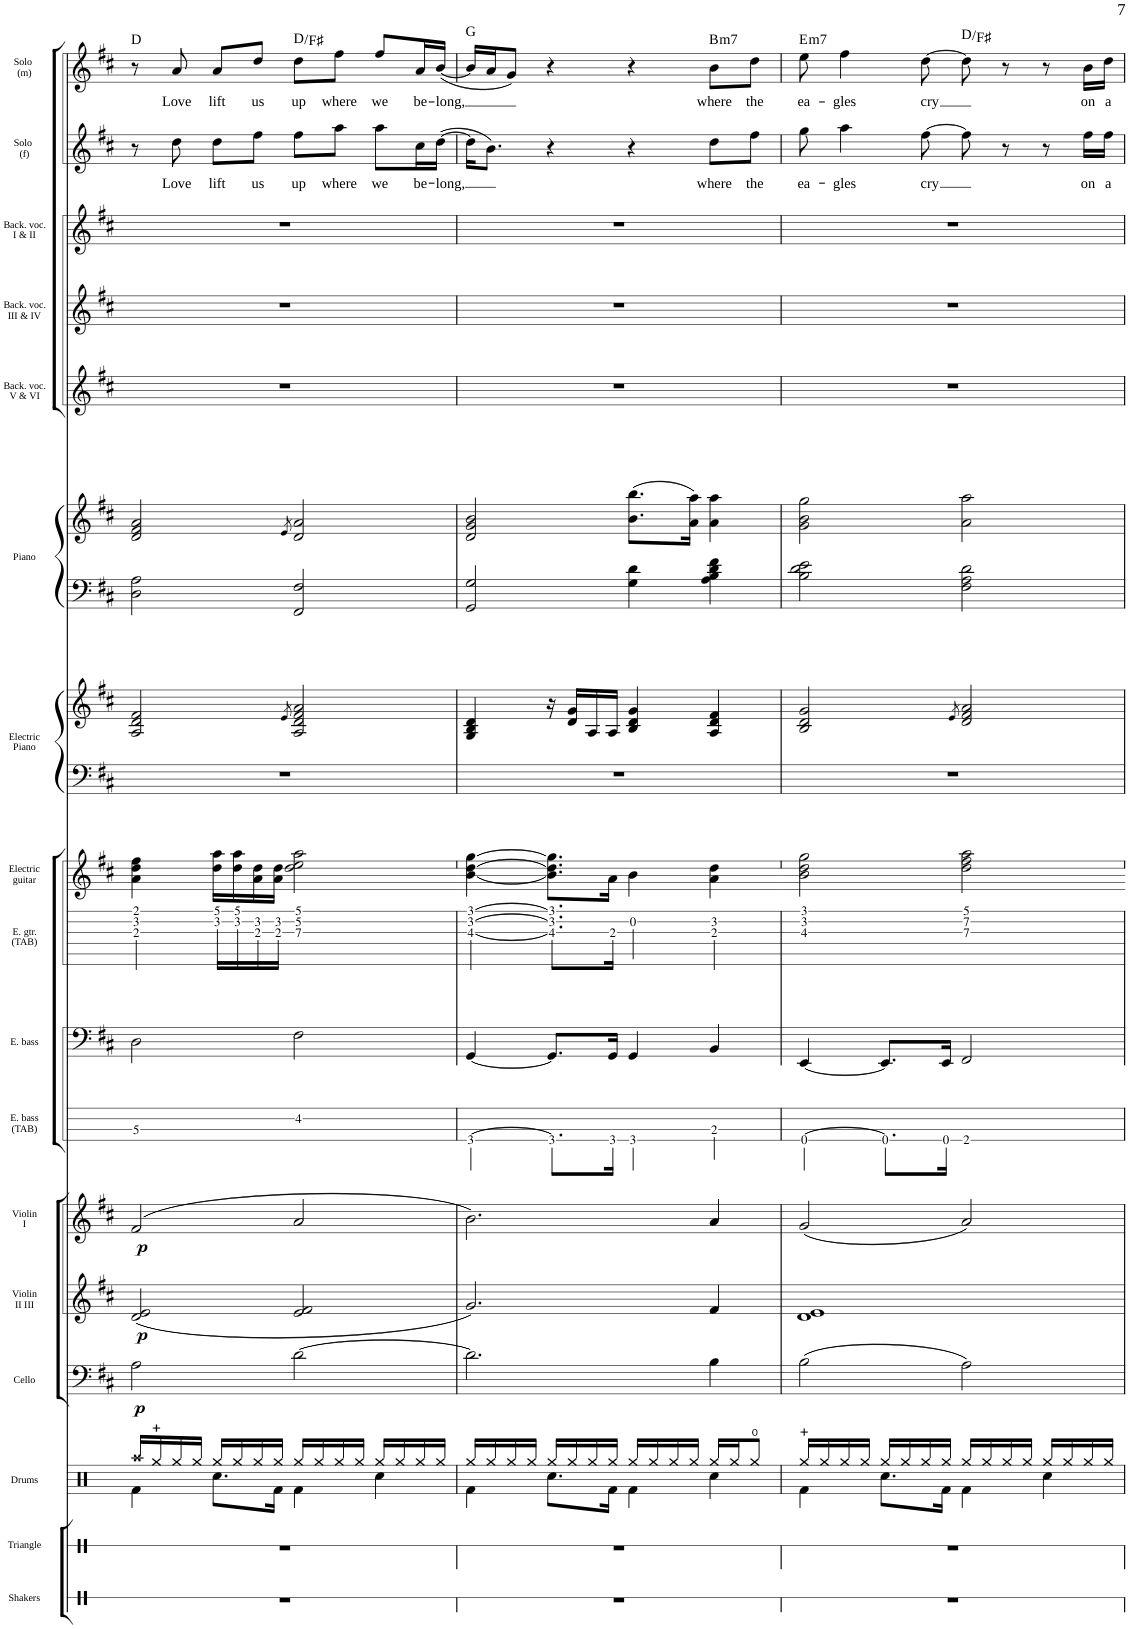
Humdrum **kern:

**kern	**kern	**kern	**kern	**dynam	**kern	**dynam	**kern	**dynam	**kern	**kern	**kern	**kern	**kern	**kern	**kern	**kern	**kern	**kern	**kern	**kern	**text	**kern	**text	**harte
*part17	*part16	*part15	*part14	*part14	*part13	*part13	*part12	*part12	*part11	*part10	*part9	*part8	*part7	*part7	*part6	*part6	*part5	*part4	*part3	*part2	*part2	*part1	*part1	*part1
*staff19	*staff18	*staff17	*staff16	*staff16	*staff15	*staff15	*staff14	*staff14	*staff13	*staff12	*staff11	*staff10	*staff9	*staff8	*staff7	*staff6	*staff5	*staff4	*staff3	*staff2	*staff2	*staff1	*staff1	*
*I"Shakers	*I"Triangle	*I"Drums	*I"Cello	*	*I"Violin II III	*	*I"Violin I	*	*I"E. bass (TAB)	*I"E. bass	*I"E. gtr. (TAB)	*I"Electric  guitar	*I"Electric  Piano	*	*I"Piano	*	*I"Back. voc. V &amp; VI	*I"Back. voc. III &amp; IV	*I"Back. voc. I &amp; II	*I"Solo   (f)	*	*I"Solo   (m)	*	*
*I'Shks.	*I'Trgl.	*I'Drm.	*	*	*I'Vln. II III	*	*I'Vln. I	*	*I'E. bass  (TAB)	*	*I'E. gtr. (TAB)	*I'Elec. gtr.	*I'E.   Pno.	*	*I'Pno.	*	*	*	*	*I'Solo   (f)	*	*I'Solo   (m)	*	*
!!LO:PB:g=z
*stria1	*stria1	*	*	*	*	*	*	*	*stria4	*	*stria6	*	*	*	*	*	*	*	*	*	*	*	*	*
*clefX	*clefX	*clefX	*clefF4	*	*clefG2	*	*clefG2	*	*	*clefF4	*	*clefG2	*clefF4	*clefG2	*clefF4	*clefG2	*clefG2	*clefG2	*clefG2	*clefG2	*	*clefG2	*	*
*	*	*	*	*	*	*	*	*	*	*Trd7c12	*	*Trd7c12	*	*	*	*	*	*	*	*Trd5c9	*	*Trd8c14	*	*
*k[f#c#]	*k[f#c#]	*k[f#c#]	*k[f#c#]	*	*k[f#c#]	*	*k[f#c#]	*	*k[f#c#]	*k[f#c#]	*k[f#c#]	*k[f#c#]	*k[f#c#]	*k[f#c#]	*k[f#c#]	*k[f#c#]	*k[f#c#]	*k[f#c#]	*k[f#c#]	*k[f#c#]	*	*k[f#c#]	*	*
*D:	*D:	*D:	*D:	*	*D:	*	*D:	*	*D:	*D:	*D:	*D:	*D:	*D:	*D:	*D:	*D:	*D:	*D:	*D:	*	*D:	*	*
*M4/4	*M4/4	*M4/4	*M4/4	*	*M4/4	*	*M4/4	*	*	*M4/4	*	*M4/4	*M4/4	*M4/4	*M4/4	*M4/4	*M4/4	*M4/4	*M4/4	*M4/4	*	*M4/4	*	*
=1	=1	=1	=1	=1	=1	=1	=1	=1	=1	=1	=1	=1	=1	=1	=1	=1	=1	=1	=1	=1	=1	=1	=1	=1
*	*	*^	*	*	*	*	*	*	*	*	*	*	*	*	*	*	*	*	*	*	*	*	*	*
!	!	!	!	!	!LO:DY:b	!	!LO:DY:b	!	!LO:DY:b	!	!	!	!	!	!	!	!	!	!	!	!	!	!	!	!
1r	1r	16Raa/LL	4Rf\	2A\	p	(2d/ 2e/	p	(2f#/	p	2DD	2D\	4A\ 4d\ 4f#\	4a\ 4dd\ 4ff#\	1r	2A/ 2d/ 2f#/	2D\ 2A\	2d/ 2f#/ 2a/	1r	1r	1r	8r	.	8r	.	D:maj
.	.	16Rgg/	.	.	.	.	.	.	.	.	.	.	.	.	.	.	.	.	.	.	.	.	.	.	.
!	!	!	!	!	!	!	!	!	!	!	!	!	!	!	!	!	!	!	!	!	!	!LO:LY:b	!	!LO:LY:b	!
.	.	16Rgg/	.	.	.	.	.	.	.	.	.	.	.	.	.	.	.	.	.	.	8dd\	Love	8a/	Love	.
.	.	16Rgg/JJ	.	.	.	.	.	.	.	.	.	.	.	.	.	.	.	.	.	.	.	.	.	.	.
!	!	!	!	!	!	!	!	!	!	!	!	!	!	!	!	!	!	!	!	!	!	!LO:LY:b	!	!LO:LY:b	!
.	.	16Rgg/LL	8.Rcc\L	.	.	.	.	.	.	.	.	16d\ 16a\LL	16dd\ 16aa\LL	.	.	.	.	.	.	.	8dd\L	lift	8a/L	lift	.
.	.	16Rgg/	.	.	.	.	.	.	.	.	.	16d\ 16a\	16dd\ 16aa\	.	.	.	.	.	.	.	.	.	.	.	.
!	!	!	!	!	!	!	!	!	!	!	!	!	!	!	!	!	!	!	!	!	!	!LO:LY:b	!	!LO:LY:b	!
.	.	16Rgg/	.	.	.	.	.	.	.	.	.	16A\ 16d\	16a\ 16dd\	.	.	.	.	.	.	.	8ff#\J	us	8dd/J	us	.
.	.	16Rgg/JJ	16Rf\Jk	.	.	.	.	.	.	.	.	16A\ 16d\JJ	16a\ 16dd\JJ	.	.	.	.	.	.	.	.	.	.	.	.
.	.	.	.	.	.	.	.	.	.	.	.	.	.	.	8qe/	.	8qe/	.	.	.	.	.	.	.	.
!	!	!	!	!	!	!	!	!	!	!	!	!	!	!	!	!	!	!	!	!	!	!LO:LY:b	!	!LO:LY:b	!
.	.	16Rgg/LL	4Rf\	[2d\	.	2e/ 2f#/	.	2a/	.	2FF#	2F#\	2d 2e 2a	2dd\ 2ee\ 2aa\	.	2A/ 2d/ 2f#/ 2a/	2FF#/ 2F#/	2d/ 2a/	.	.	.	8ff#\L	up	8dd\L	up	D:maj/3
.	.	16Rgg/	.	.	.	.	.	.	.	.	.	.	.	.	.	.	.	.	.	.	.	.	.	.	.
!	!	!	!	!	!	!	!	!	!	!	!	!	!	!	!	!	!	!	!	!	!	!LO:LY:b	!	!LO:LY:b	!
.	.	16Rgg/	.	.	.	.	.	.	.	.	.	.	.	.	.	.	.	.	.	.	8aa\J	where	8ff#\J	where	.
.	.	16Rgg/JJ	.	.	.	.	.	.	.	.	.	.	.	.	.	.	.	.	.	.	.	.	.	.	.
!	!	!	!	!	!	!	!	!	!	!	!	!	!	!	!	!	!	!	!	!	!	!LO:LY:b	!	!LO:LY:b	!
.	.	16Rgg/LL	4Rcc\	.	.	.	.	.	.	.	.	.	.	.	.	.	.	.	.	.	8aa\L	we	8ff#/L	we	.
.	.	16Rgg/	.	.	.	.	.	.	.	.	.	.	.	.	.	.	.	.	.	.	.	.	.	.	.
!	!	!	!	!	!	!	!	!	!	!	!	!	!	!	!	!	!	!	!	!	!	!LO:LY:b	!	!LO:LY:b	!
.	.	16Rgg/	.	.	.	.	.	.	.	.	.	.	.	.	.	.	.	.	.	.	16cc#\L	be-	16a/L	be-	.
!	!	!	!	!	!	!	!	!	!	!	!	!	!	!	!	!	!	!	!	!	!	!LO:LY:b	!	!LO:LY:b	!
.	.	16Rgg/JJ	.	.	.	.	.	.	.	.	.	.	.	.	.	.	.	.	.	.	([16dd\JJ	-long,	([16b/JJ	-long,	.
=2	=2	=2	=2	=2	=2	=2	=2	=2	=2	=2	=2	=2	=2	=2	=2	=2	=2	=2	=2	=2	=2	=2	=2	=2	=2
1r	1r	16Rgg/LL	4Rf\	2.d\]	.	2.g/)	.	2.b\)	.	[4GGG\	[4GG/	[4B\ [4d\ [4g\	[4b\ [4dd\ [4gg\	1r	4G/ 4B/ 4d/	2GG/ 2G/	2d/ 2g/ 2b/	1r	1r	1r	16dd\KL]	.	16b/LL]	.	G:maj
.	.	16Rgg/	.	.	.	.	.	.	.	.	.	.	.	.	.	.	.	.	.	.	8.b\J)	.	16a/J	.	.
.	.	16Rgg/	.	.	.	.	.	.	.	.	.	.	.	.	.	.	.	.	.	.	.	.	8g/J)	.	.
.	.	16Rgg/JJ	.	.	.	.	.	.	.	.	.	.	.	.	.	.	.	.	.	.	.	.	.	.	.
.	.	16Rgg/LL	8.Rcc\L	.	.	.	.	.	.	8.GGG\L]	8.GG/L]	8.B\] 8.d\] 8.g\]L	8.b\] 8.dd\] 8.gg\]L	.	16r	.	.	.	.	.	4r	.	4r	.	.
.	.	16Rgg/	.	.	.	.	.	.	.	.	.	.	.	.	16d/ 16g/LL	.	.	.	.	.	.	.	.	.	.
.	.	16Rgg/	.	.	.	.	.	.	.	.	.	.	.	.	16A/	.	.	.	.	.	.	.	.	.	.
.	.	16Rgg/JJ	16Rf\Jk	.	.	.	.	.	.	16GGG\Jk	16GG/Jk	16A\Jk	16a\Jk	.	16A/JJ	.	.	.	.	.	.	.	.	.	.
.	.	16Rgg/LL	4Rf\	.	.	.	.	.	.	4GGG\	4GG/	4B\	4b\	.	4B/ 4d/ 4g/	4G\ 4d\	(8.b\ 8.bb\L	.	.	.	4r	.	4r	.	.
.	.	16Rgg/	.	.	.	.	.	.	.	.	.	.	.	.	.	.	.	.	.	.	.	.	.	.	.
.	.	16Rgg/	.	.	.	.	.	.	.	.	.	.	.	.	.	.	.	.	.	.	.	.	.	.	.
.	.	16Rgg/JJ	.	.	.	.	.	.	.	.	.	.	.	.	.	.	16a\ 16aa\Jk)	.	.	.	.	.	.	.	.
!	!	!	!	!	!	!	!	!	!	!	!	!	!	!	!	!	!	!	!	!	!	!LO:LY:b	!	!LO:LY:b	!LO:H:kt=m7
.	.	16Rgg/LL	4Rcc\	4B\	.	4f#/	.	4a/	.	4BBB\	4BB/	4A\ 4d\	4a\ 4dd\	.	4A/ 4d/ 4f#/	4A\ 4B\ 4d\ 4f#\	4a\ 4aa\	.	.	.	8dd\L	where	8b\L	where	B:min7
.	.	16Rgg/J	.	.	.	.	.	.	.	.	.	.	.	.	.	.	.	.	.	.	.	.	.	.	.
!	!	!	!	!	!	!	!	!	!	!	!	!	!	!	!	!	!	!	!	!	!	!LO:LY:b	!	!LO:LY:b	!
.	.	8Rgg/J	.	.	.	.	.	.	.	.	.	.	.	.	.	.	.	.	.	.	8ff#\J	the	8dd\J	the	.
=3	=3	=3	=3	=3	=3	=3	=3	=3	=3	=3	=3	=3	=3	=3	=3	=3	=3	=3	=3	=3	=3	=3	=3	=3	=3
!	!	!	!	!	!	!	!	!	!	!	!	!	!	!	!	!	!	!	!	!	!	!LO:LY:b	!	!LO:LY:b	!LO:H:kt=m7
1r	1r	16Rgg/LL	4Rf\	(2B\	.	1d 1e	.	(2g/	.	[4EEE\	[4EE/	2B 2d 2g	2b\ 2dd\ 2gg\	1r	2B/ 2d/ 2g/	2B\ 2d\ 2e\	2g\ 2b\ 2gg\	1r	1r	1r	8gg\	ea-	8ee\	ea-	E:min7
.	.	16Rgg/	.	.	.	.	.	.	.	.	.	.	.	.	.	.	.	.	.	.	.	.	.	.	.
!	!	!	!	!	!	!	!	!	!	!	!	!	!	!	!	!	!	!	!	!	!	!LO:LY:b	!	!LO:LY:b	!
.	.	16Rgg/	.	.	.	.	.	.	.	.	.	.	.	.	.	.	.	.	.	.	4aa\	-gles	4ff#\	-gles	.
.	.	16Rgg/JJ	.	.	.	.	.	.	.	.	.	.	.	.	.	.	.	.	.	.	.	.	.	.	.
.	.	16Rgg/LL	8.Rcc\L	.	.	.	.	.	.	8.EEE\L]	8.EE/L]	.	.	.	.	.	.	.	.	.	.	.	.	.	.
.	.	16Rgg/	.	.	.	.	.	.	.	.	.	.	.	.	.	.	.	.	.	.	.	.	.	.	.
!	!	!	!	!	!	!	!	!	!	!	!	!	!	!	!	!	!	!	!	!	!	!LO:LY:b	!	!LO:LY:b	!
.	.	16Rgg/	.	.	.	.	.	.	.	.	.	.	.	.	.	.	.	.	.	.	[8ff#\	cry	[8dd\	cry	.
.	.	16Rgg/JJ	16Rf\Jk	.	.	.	.	.	.	16EEE\Jk	16EE/Jk	.	.	.	.	.	.	.	.	.	.	.	.	.	.
.	.	.	.	.	.	.	.	.	.	.	.	.	.	.	8qe/	.	.	.	.	.	.	.	.	.	.
.	.	16Rgg/LL	4Rf\	2A\)	.	.	.	2a/)	.	2FFF#	2FF#/	2d 2f# 2a	2dd\ 2ff#\ 2aa\	.	2d/ 2f#/ 2a/	2F#\ 2A\ 2d\	2a\ 2aa\	.	.	.	8ff#\]	.	8dd\]	.	D:maj/3
.	.	16Rgg/	.	.	.	.	.	.	.	.	.	.	.	.	.	.	.	.	.	.	.	.	.	.	.
.	.	16Rgg/	.	.	.	.	.	.	.	.	.	.	.	.	.	.	.	.	.	.	8r	.	8r	.	.
.	.	16Rgg/JJ	.	.	.	.	.	.	.	.	.	.	.	.	.	.	.	.	.	.	.	.	.	.	.
.	.	16Rgg/LL	4Rcc\	.	.	.	.	.	.	.	.	.	.	.	.	.	.	.	.	.	8r	.	8r	.	.
.	.	16Rgg/	.	.	.	.	.	.	.	.	.	.	.	.	.	.	.	.	.	.	.	.	.	.	.
!	!	!	!	!	!	!	!	!	!	!	!	!	!	!	!	!	!	!	!	!	!	!LO:LY:b	!	!LO:LY:b	!
.	.	16Rgg/	.	.	.	.	.	.	.	.	.	.	.	.	.	.	.	.	.	.	16ff#\LL	on	16b\LL	on	.
!	!	!	!	!	!	!	!	!	!	!	!	!	!	!	!	!	!	!	!	!	!	!LO:LY:b	!	!LO:LY:b	!
.	.	16Rgg/JJ	.	.	.	.	.	.	.	.	.	.	.	.	.	.	.	.	.	.	16ff#\JJ	a	16dd\JJ	a	.
*	*	*v	*v	*	*	*	*	*	*	*	*	*	*	*	*	*	*	*	*	*	*	*	*	*	*
=	=	=	=	=	=	=	=	=	=	=	=	=	=	=	=	=	=	=	=	=	=	=	=	=
*-	*-	*-	*-	*-	*-	*-	*-	*-	*-	*-	*-	*-	*-	*-	*-	*-	*-	*-	*-	*-	*-	*-	*-	*-
